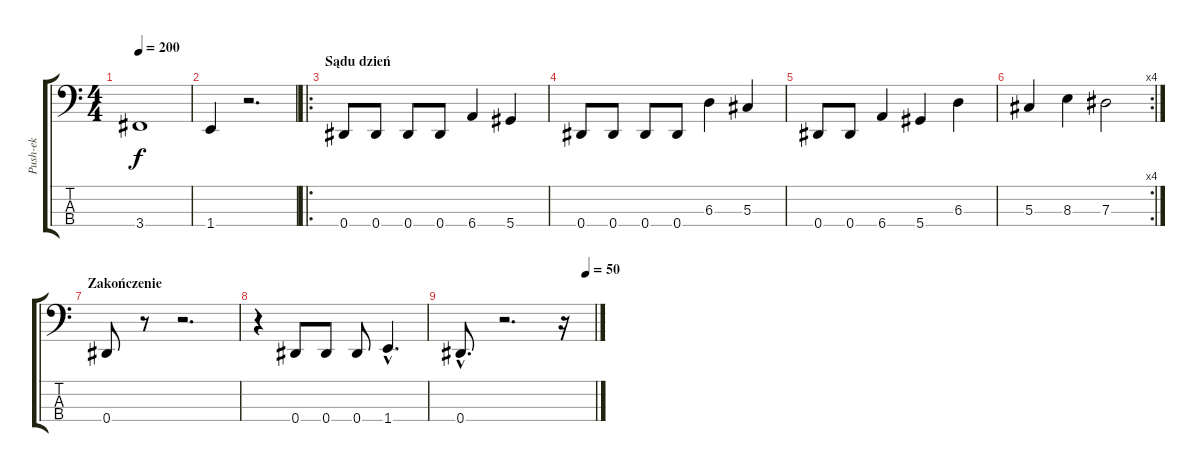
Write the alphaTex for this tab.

\track ("Push-ek" "Push-ek") {instrument electricbasspick}
\staff {score tabs}
\tuning (Gb2 Db2 Ab1 Eb1) {hide}
\ts (4 4)
\tempo 200
\clef f4
\ks c
3.4.1{dy f} |
1.4.4 r.2{d} |
\ro
\section ("" "Sądu dzień")
0.4.8 0.4.8 0.4.8 0.4.8 6.4.4 5.4.4 |
0.4.8 0.4.8 0.4.8 0.4.8 6.3.4 5.3.4 |
0.4.8 0.4.8 6.4.4 5.4.4 6.3.4 |
\rc 4
5.3.4 8.3.4 7.3.2 |
\section ("" "Zakończenie")
0.4.8 r.8 r.2{d} |
r.4 0.4.8 0.4.8 0.4.8 1.4{hac}.4{d} |
\tempo (50 0.9375)
0.4{hac}.8{d} r.2{d} r.16
